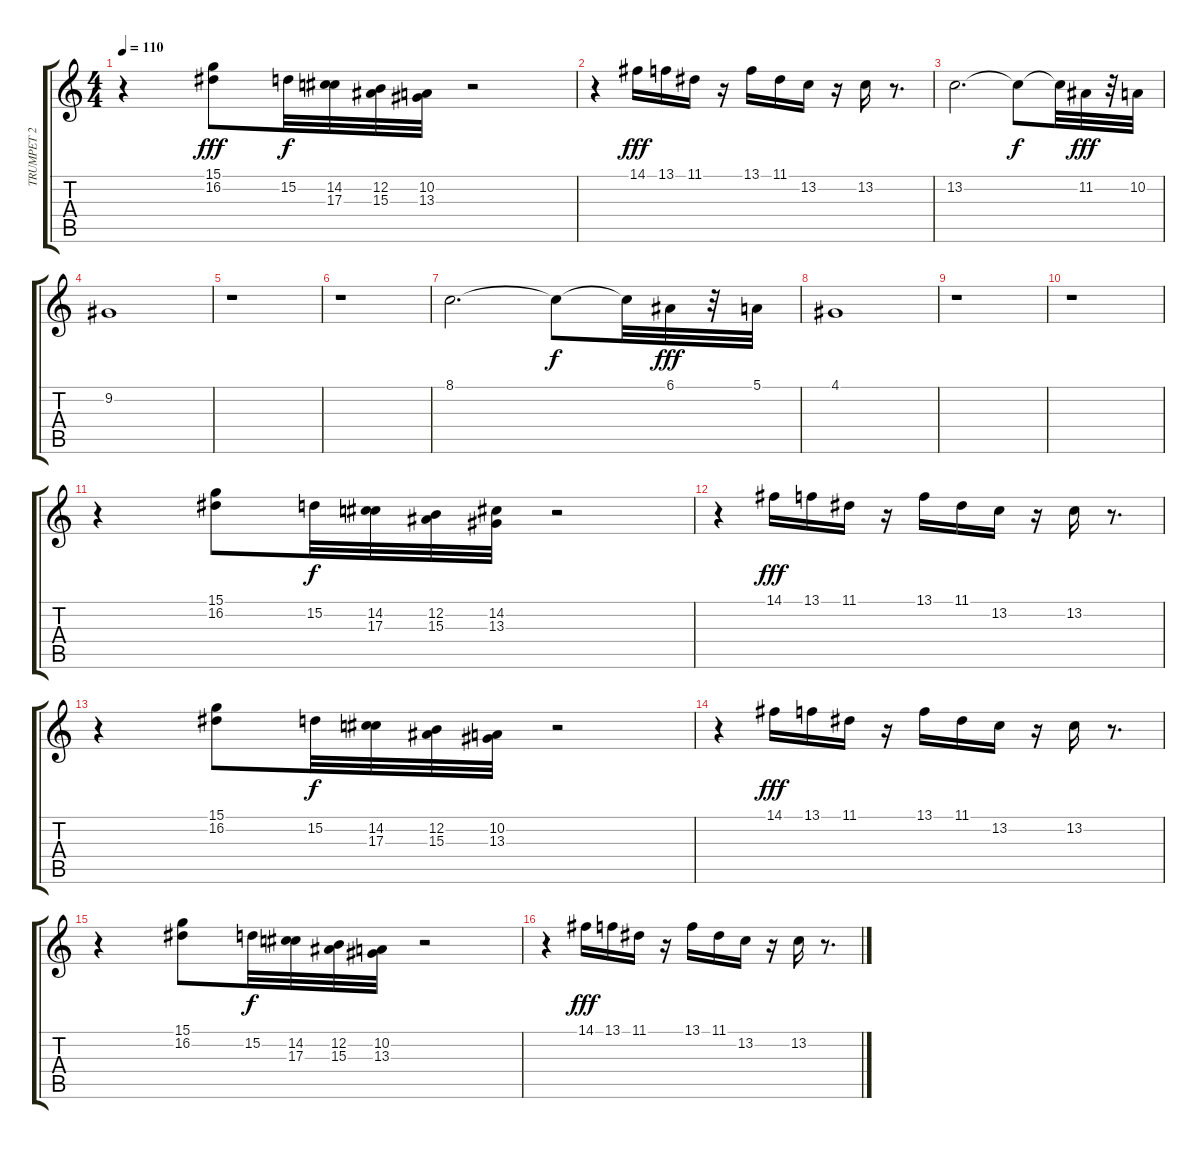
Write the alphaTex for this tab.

\track ("TRUMPET 2" "TRUMPET 2") {solo instrument brasssection}
\staff {score tabs}
\tuning (E4 B3 G3 D3 A2 E2) {hide}
\ts (4 4)
\tempo 110
\clef g2
\ks c
r.4{dy fff} (15.1 16.2).8 15.2.32{dy f} (14.2 17.3).32 (12.2 15.3).32 (10.2 13.3).32 r.2 |
r.4 14.1.16{dy fff} 13.1.16 11.1.16 r.16 13.1.16 11.1.16 13.2.16 r.16 13.2.16 r.8{d} |
13.2.2{d volume 11} 13.2{t}.8{dy f} 13.2{t}.32 11.2.32{dy fff volume 16} r.32 10.2.32 |
9.2.1{volume 11} |
r.1 |
r.1 |
8.1.2{d volume 11} 8.1{t}.8{dy f} 8.1{t}.32 6.1.32{dy fff volume 16} r.32 5.1.32 |
4.1.1{volume 11} |
r.1 |
r.1 |
r.4 (15.1 16.2).8{volume 14} 15.2.32{dy f} (14.2 17.3).32 (12.2 15.3).32 (14.2 13.3).32 r.2 |
r.4 14.1.16{dy fff} 13.1.16 11.1.16 r.16 13.1.16 11.1.16 13.2.16 r.16 13.2.16 r.8{d} |
r.4 (15.1 16.2).8 15.2.32{dy f} (14.2 17.3).32 (12.2 15.3).32 (10.2 13.3).32 r.2 |
r.4 14.1.16{dy fff} 13.1.16 11.1.16 r.16 13.1.16 11.1.16 13.2.16 r.16 13.2.16 r.8{d} |
r.4 (15.1 16.2).8 15.2.32{dy f} (14.2 17.3).32 (12.2 15.3).32 (10.2 13.3).32 r.2 |
r.4 14.1.16{dy fff} 13.1.16 11.1.16 r.16 13.1.16 11.1.16 13.2.16 r.16 13.2.16 r.8{d}
